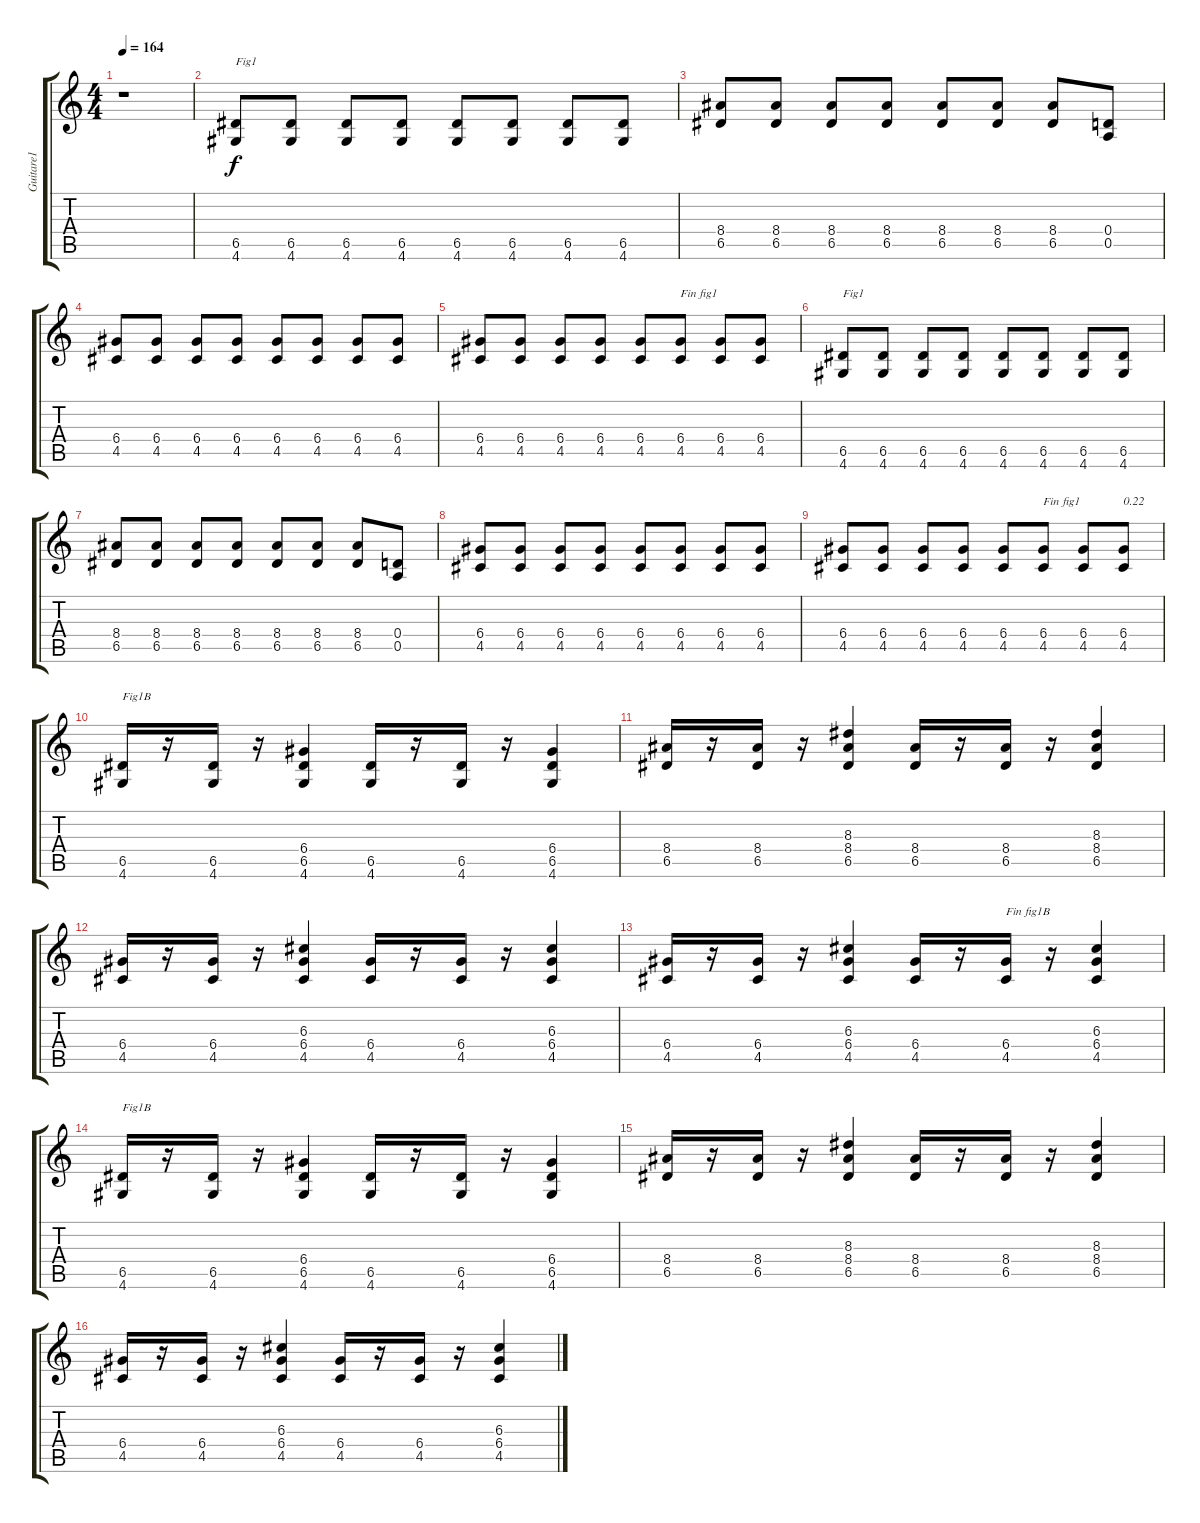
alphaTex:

\track ("Guitare1" "Guitare1") {instrument overdrivenguitar}
\staff {score tabs}
\tuning (E4 B3 G3 D3 A2 E2) {hide}
\ts (4 4)
\tempo 164
\clef g2
\ks c
r.1{dy f instrument overdrivenguitar} |
(6.5 4.6).8{txt "Fig1"} (6.5 4.6).8 (6.5 4.6).8 (6.5 4.6).8 (6.5 4.6).8 (6.5 4.6).8 (6.5 4.6).8 (6.5 4.6).8 |
(8.4 6.5).8 (8.4 6.5).8 (8.4 6.5).8 (8.4 6.5).8 (8.4 6.5).8 (8.4 6.5).8 (8.4 6.5).8 (0.4 0.5).8 |
(6.4 4.5).8 (6.4 4.5).8 (6.4 4.5).8 (6.4 4.5).8 (6.4 4.5).8 (6.4 4.5).8 (6.4 4.5).8 (6.4 4.5).8 |
(6.4 4.5).8 (6.4 4.5).8 (6.4 4.5).8 (6.4 4.5).8 (6.4 4.5).8 (6.4 4.5).8{txt "Fin fig1"} (6.4 4.5).8 (6.4 4.5).8 |
(6.5 4.6).8{txt "Fig1"} (6.5 4.6).8 (6.5 4.6).8 (6.5 4.6).8 (6.5 4.6).8 (6.5 4.6).8 (6.5 4.6).8 (6.5 4.6).8 |
(8.4 6.5).8 (8.4 6.5).8 (8.4 6.5).8 (8.4 6.5).8 (8.4 6.5).8 (8.4 6.5).8 (8.4 6.5).8 (0.4 0.5).8 |
(6.4 4.5).8 (6.4 4.5).8 (6.4 4.5).8 (6.4 4.5).8 (6.4 4.5).8 (6.4 4.5).8 (6.4 4.5).8 (6.4 4.5).8 |
(6.4 4.5).8 (6.4 4.5).8 (6.4 4.5).8 (6.4 4.5).8 (6.4 4.5).8 (6.4 4.5).8{txt "Fin fig1"} (6.4 4.5).8 (6.4 4.5).8{txt "0.22"} |
(6.5 4.6).16{txt "Fig1B"} r.16 (6.5 4.6).16 r.16 (6.4 6.5 4.6).4 (6.5 4.6).16 r.16 (6.5 4.6).16 r.16 (6.4 6.5 4.6).4 |
(8.4 6.5).16 r.16 (8.4 6.5).16 r.16 (8.3 8.4 6.5).4 (8.4 6.5).16 r.16 (8.4 6.5).16 r.16 (8.3 8.4 6.5).4 |
(6.4 4.5).16 r.16 (6.4 4.5).16 r.16 (6.3 6.4 4.5).4 (6.4 4.5).16 r.16 (6.4 4.5).16 r.16 (6.3 6.4 4.5).4 |
(6.4 4.5).16 r.16 (6.4 4.5).16 r.16 (6.3 6.4 4.5).4 (6.4 4.5).16 r.16 (6.4 4.5).16{txt "Fin fig1B"} r.16 (6.3 6.4 4.5).4 |
(6.5 4.6).16{txt "Fig1B"} r.16 (6.5 4.6).16 r.16 (6.4 6.5 4.6).4 (6.5 4.6).16 r.16 (6.5 4.6).16 r.16 (6.4 6.5 4.6).4 |
(8.4 6.5).16 r.16 (8.4 6.5).16 r.16 (8.3 8.4 6.5).4 (8.4 6.5).16 r.16 (8.4 6.5).16 r.16 (8.3 8.4 6.5).4 |
(6.4 4.5).16 r.16 (6.4 4.5).16 r.16 (6.3 6.4 4.5).4 (6.4 4.5).16 r.16 (6.4 4.5).16 r.16 (6.3 6.4 4.5).4
